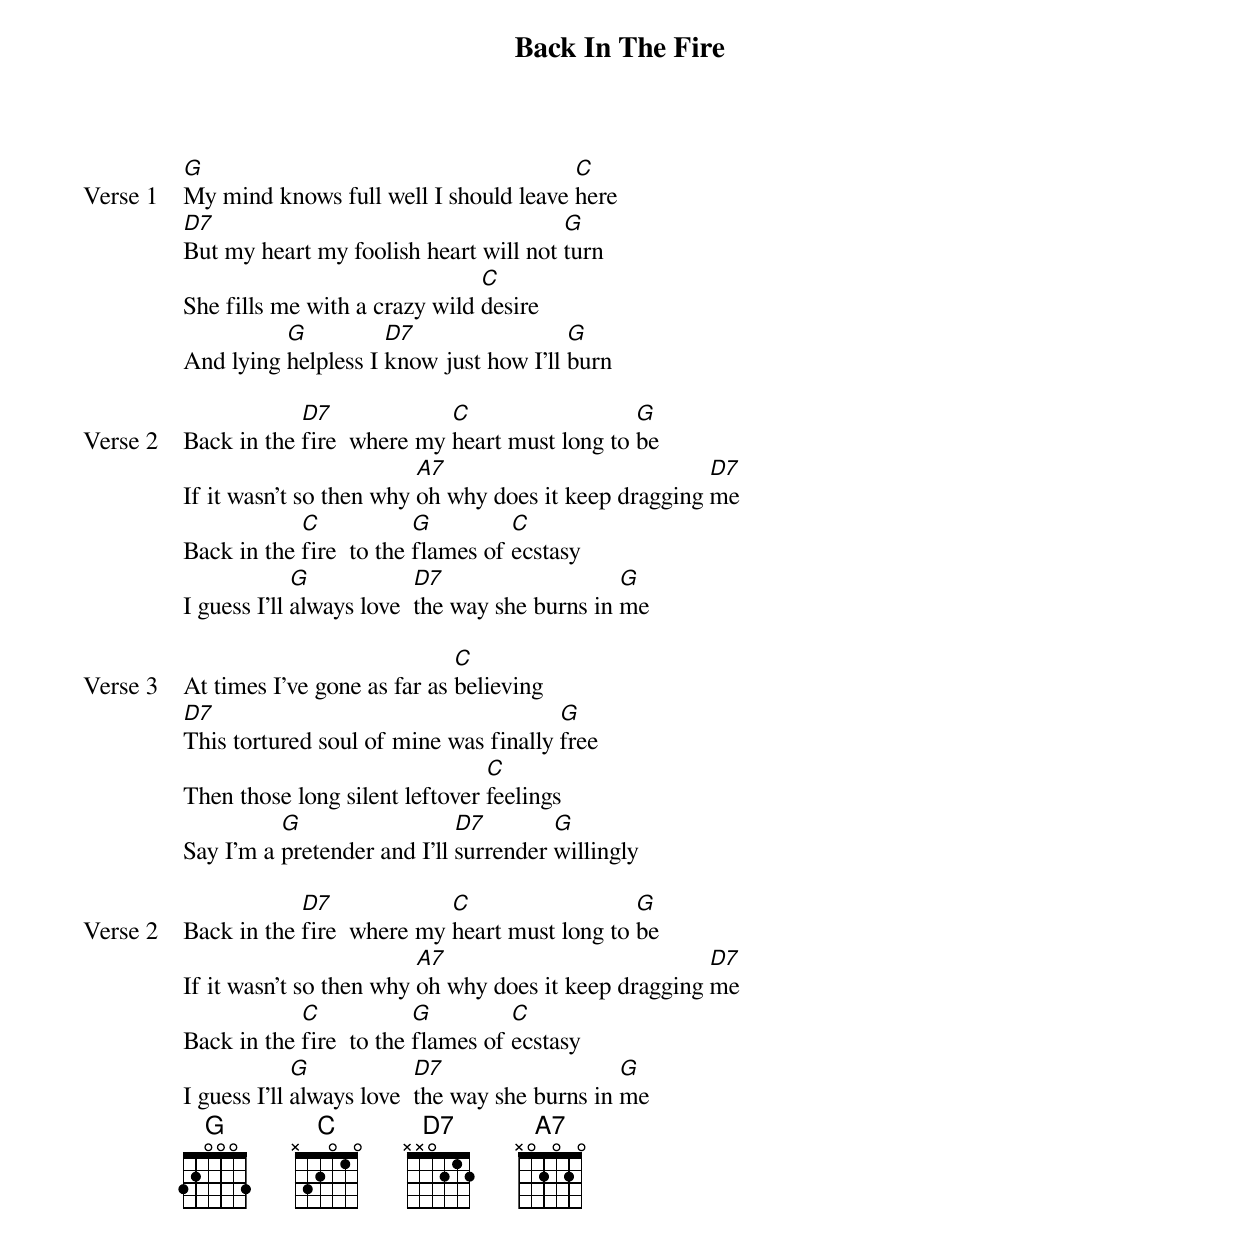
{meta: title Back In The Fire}
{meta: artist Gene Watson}
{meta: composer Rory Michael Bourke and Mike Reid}

{start_of_verse: Verse 1}
[G]My mind knows full well I should leave [C]here
[D7]But my heart my foolish heart will not [G]turn
She fills me with a crazy wild [C]desire
And lying [G]helpless I [D7]know just how I'll [G]burn
{end_of_verse}

{start_of_verse: Verse 2}
Back in the [D7]fire  where my [C]heart must long to [G]be
If it wasn't so then why [A7]oh why does it keep dragging [D7]me
Back in the [C]fire  to the [G]flames of [C]ecstasy
I guess I'll [G]always love  [D7]the way she burns in [G]me
{end_of_verse}

{start_of_verse: Verse 3}
At times I've gone as far as [C]believing
[D7]This tortured soul of mine was finally [G]free
Then those long silent leftover [C]feelings
Say I'm a [G]pretender and I'll [D7]surrender [G]willingly
{end_of_verse}

{start_of_verse: Verse 2}
Back in the [D7]fire  where my [C]heart must long to [G]be
If it wasn't so then why [A7]oh why does it keep dragging [D7]me
Back in the [C]fire  to the [G]flames of [C]ecstasy
I guess I'll [G]always love  [D7]the way she burns in [G]me
{end_of_verse}
